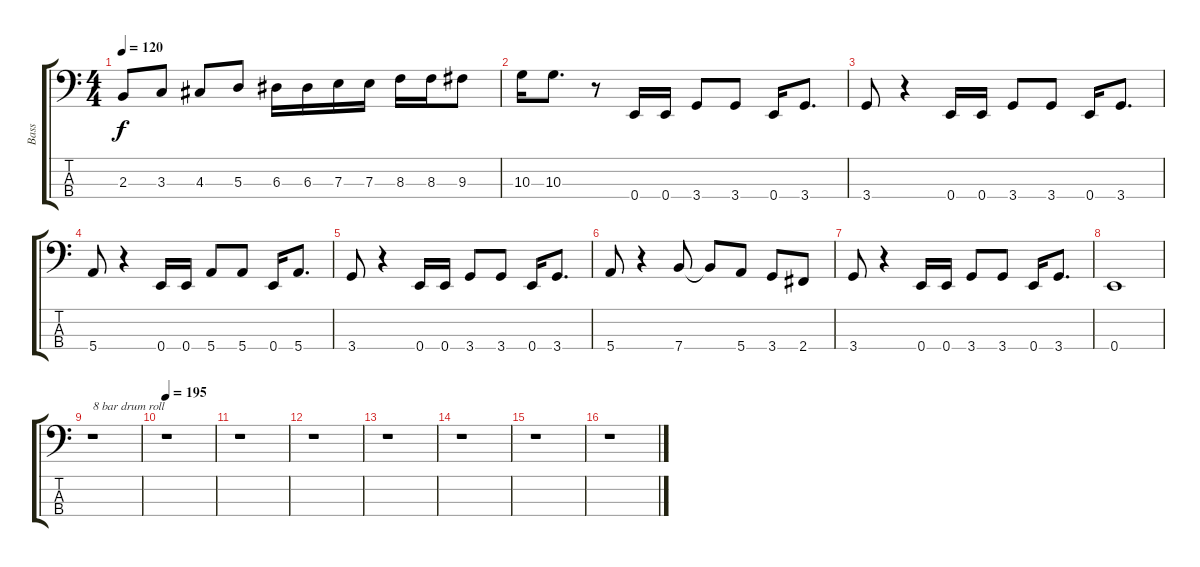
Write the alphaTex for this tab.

\track ("Bass" "Bass") {instrument electricbassfinger}
\staff {score tabs}
\tuning (G2 D2 A1 E1) {hide}
\ts (4 4)
\tempo 120
\clef f4
\ks c
2.3.8{dy f} 3.3.8 4.3.8 5.3.8 6.3.16 6.3.16 7.3.16 7.3.16 8.3.16 8.3.16 9.3.8 |
10.3.16 10.3.8{d} r.8 0.4.16 0.4.16 3.4.8 3.4.8 0.4.16 3.4.8{d} |
3.4.8 r.4 0.4.16 0.4.16 3.4.8 3.4.8 0.4.16 3.4.8{d} |
5.4.8 r.4 0.4.16 0.4.16 5.4.8 5.4.8 0.4.16 5.4.8{d} |
3.4.8 r.4 0.4.16 0.4.16 3.4.8 3.4.8 0.4.16 3.4.8{d} |
5.4.8 r.4 7.4.8 7.4{t}.8 5.4.8 3.4.8 2.4.8 |
3.4.8 r.4 0.4.16 0.4.16 3.4.8 3.4.8 0.4.16 3.4.8{d} |
0.4.1 |
r.1{txt "8 bar drum roll"} |
\tempo 195
r.1 |
r.1 |
r.1 |
r.1 |
r.1 |
r.1 |
r.1
